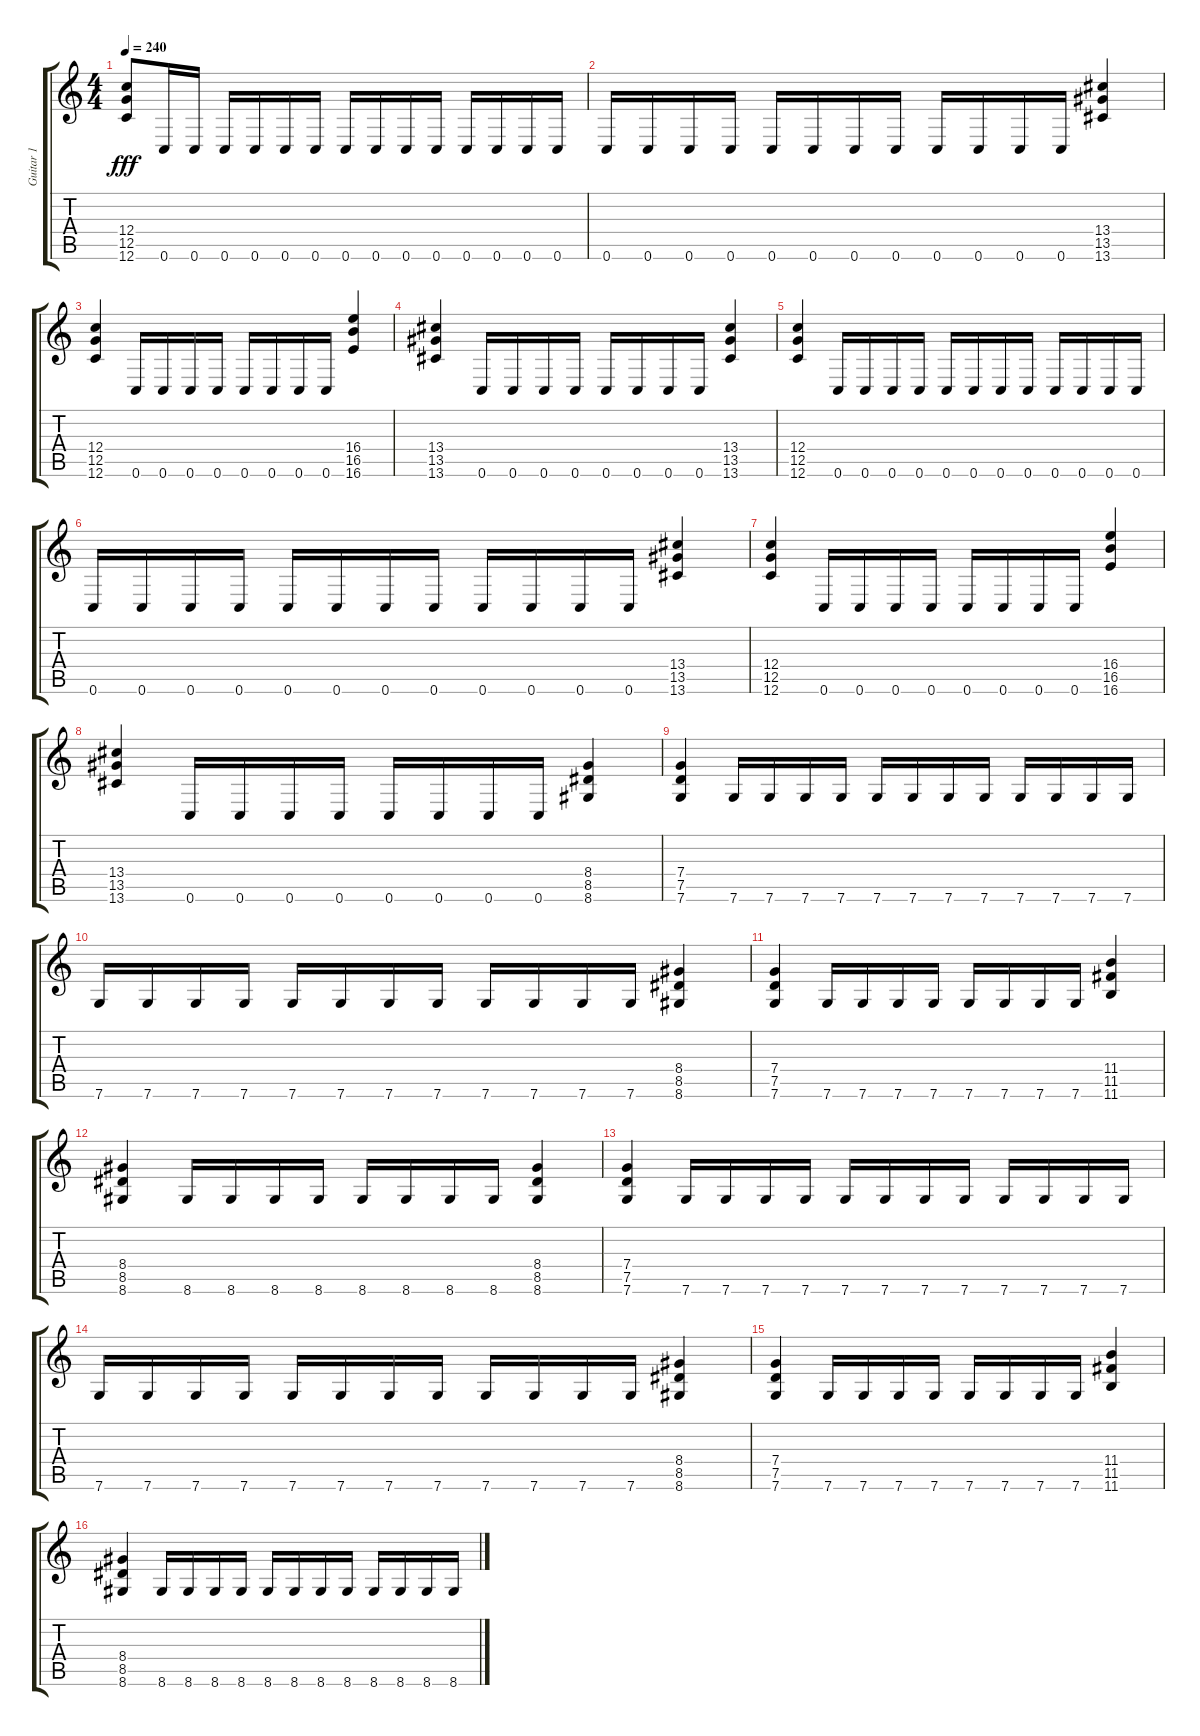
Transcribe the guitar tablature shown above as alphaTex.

\track ("Guitar 1" "Guitar 1") {instrument distortionguitar}
\staff {score tabs}
\tuning (G4 C4 G3 C3 G2 C2) {hide}
\ts (4 4)
\tempo 240
\clef g2
\ks c
(12.4{t} 12.5{t} 12.6{t}).8{dy fff} 0.6.16 0.6.16 0.6.16 0.6.16 0.6.16 0.6.16 0.6.16 0.6.16 0.6.16 0.6.16 0.6.16 0.6.16 0.6.16 0.6.16 |
0.6.16 0.6.16 0.6.16 0.6.16 0.6.16 0.6.16 0.6.16 0.6.16 0.6.16 0.6.16 0.6.16 0.6.16 (13.4 13.5 13.6).4 |
(12.4 12.5 12.6).4 0.6.16 0.6.16 0.6.16 0.6.16 0.6.16 0.6.16 0.6.16 0.6.16 (16.4 16.5 16.6).4 |
(13.4 13.5 13.6).4 0.6.16 0.6.16 0.6.16 0.6.16 0.6.16 0.6.16 0.6.16 0.6.16 (13.4 13.5 13.6).4 |
(12.4 12.5 12.6).4 0.6.16 0.6.16 0.6.16 0.6.16 0.6.16 0.6.16 0.6.16 0.6.16 0.6.16 0.6.16 0.6.16 0.6.16 |
0.6.16 0.6.16 0.6.16 0.6.16 0.6.16 0.6.16 0.6.16 0.6.16 0.6.16 0.6.16 0.6.16 0.6.16 (13.4 13.5 13.6).4 |
(12.4 12.5 12.6).4 0.6.16 0.6.16 0.6.16 0.6.16 0.6.16 0.6.16 0.6.16 0.6.16 (16.4 16.5 16.6).4 |
(13.4 13.5 13.6).4 0.6.16 0.6.16 0.6.16 0.6.16 0.6.16 0.6.16 0.6.16 0.6.16 (8.4 8.5 8.6).4 |
(7.4 7.5 7.6).4 7.6.16 7.6.16 7.6.16 7.6.16 7.6.16 7.6.16 7.6.16 7.6.16 7.6.16 7.6.16 7.6.16 7.6.16 |
7.6.16 7.6.16 7.6.16 7.6.16 7.6.16 7.6.16 7.6.16 7.6.16 7.6.16 7.6.16 7.6.16 7.6.16 (8.4 8.5 8.6).4 |
(7.4 7.5 7.6).4 7.6.16 7.6.16 7.6.16 7.6.16 7.6.16 7.6.16 7.6.16 7.6.16 (11.4 11.5 11.6).4 |
(8.4 8.5 8.6).4 8.6.16 8.6.16 8.6.16 8.6.16 8.6.16 8.6.16 8.6.16 8.6.16 (8.4 8.5 8.6).4 |
(7.4 7.5 7.6).4 7.6.16 7.6.16 7.6.16 7.6.16 7.6.16 7.6.16 7.6.16 7.6.16 7.6.16 7.6.16 7.6.16 7.6.16 |
7.6.16 7.6.16 7.6.16 7.6.16 7.6.16 7.6.16 7.6.16 7.6.16 7.6.16 7.6.16 7.6.16 7.6.16 (8.4 8.5 8.6).4 |
(7.4 7.5 7.6).4 7.6.16 7.6.16 7.6.16 7.6.16 7.6.16 7.6.16 7.6.16 7.6.16 (11.4 11.5 11.6).4 |
(8.4 8.5 8.6).4 8.6.16 8.6.16 8.6.16 8.6.16 8.6.16 8.6.16 8.6.16 8.6.16 8.6.16 8.6.16 8.6.16 8.6.16
